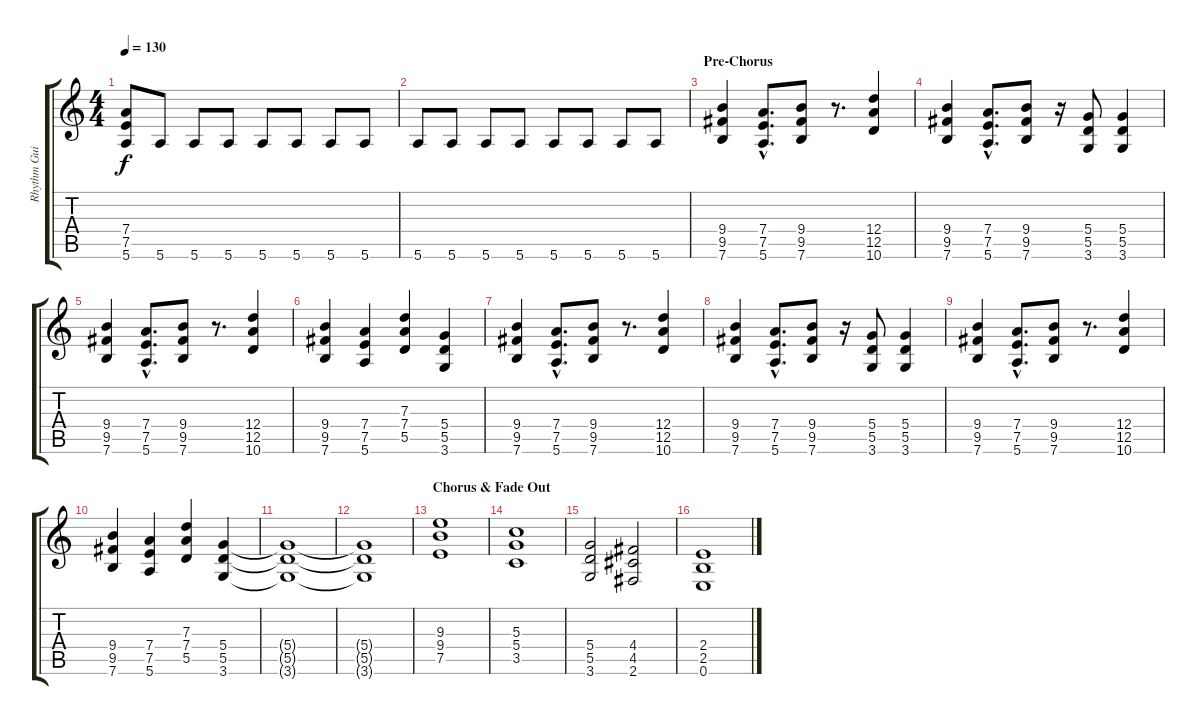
\track ("Rhythm Guitar" "Rhythm Gui") {instrument distortionguitar}
\staff {score tabs}
\tuning (E4 B3 G3 D3 A2 E2) {hide}
\ts (4 4)
\tempo 130
\clef g2
\ks c
(7.4 7.5 5.6).8{dy f} 5.6.8 5.6.8 5.6.8 5.6.8 5.6.8 5.6.8 5.6.8 |
5.6.8 5.6.8 5.6.8 5.6.8 5.6.8 5.6.8 5.6.8 5.6.8 |
\section ("" "Pre-Chorus")
(9.4 9.5 7.6).4 (7.4{hac} 7.5{hac} 5.6{hac}).8{d} (9.4 9.5 7.6).8 r.8{d} (12.4 12.5 10.6).4 |
(9.4 9.5 7.6).4 (7.4 7.5{hac} 5.6{hac}).8{d} (9.4 9.5 7.6).8 r.16 (5.4 5.5 3.6).8 (5.4 5.5 3.6).4 |
(9.4 9.5 7.6).4 (7.4{hac} 7.5{hac} 5.6{hac}).8{d} (9.4 9.5 7.6).8 r.8{d} (12.4 12.5 10.6).4 |
(9.4 9.5 7.6).4 (7.4 7.5 5.6).4 (7.3 7.4 5.5).4 (5.4 5.5 3.6).4 |
(9.4 9.5 7.6).4 (7.4{hac} 7.5{hac} 5.6{hac}).8{d} (9.4 9.5 7.6).8 r.8{d} (12.4 12.5 10.6).4 |
(9.4 9.5 7.6).4 (7.4 7.5{hac} 5.6{hac}).8{d} (9.4 9.5 7.6).8 r.16 (5.4 5.5 3.6).8 (5.4 5.5 3.6).4 |
(9.4 9.5 7.6).4 (7.4{hac} 7.5{hac} 5.6{hac}).8{d} (9.4 9.5 7.6).8 r.8{d} (12.4 12.5 10.6).4 |
(9.4 9.5 7.6).4 (7.4 7.5 5.6).4 (7.3 7.4 5.5).4 (5.4 5.5 3.6).4 |
(5.4{t} 5.5{t} 3.6{t}).1 |
(5.4{t} 5.5{t} 3.6{t}).1 |
\section ("" "Chorus & Fade Out")
(9.3 9.4 7.5).1 |
(5.3 5.4 3.5).1 |
(5.4 5.5 3.6).2 (4.4 4.5 2.6).2 |
(2.4 2.5 0.6).1
